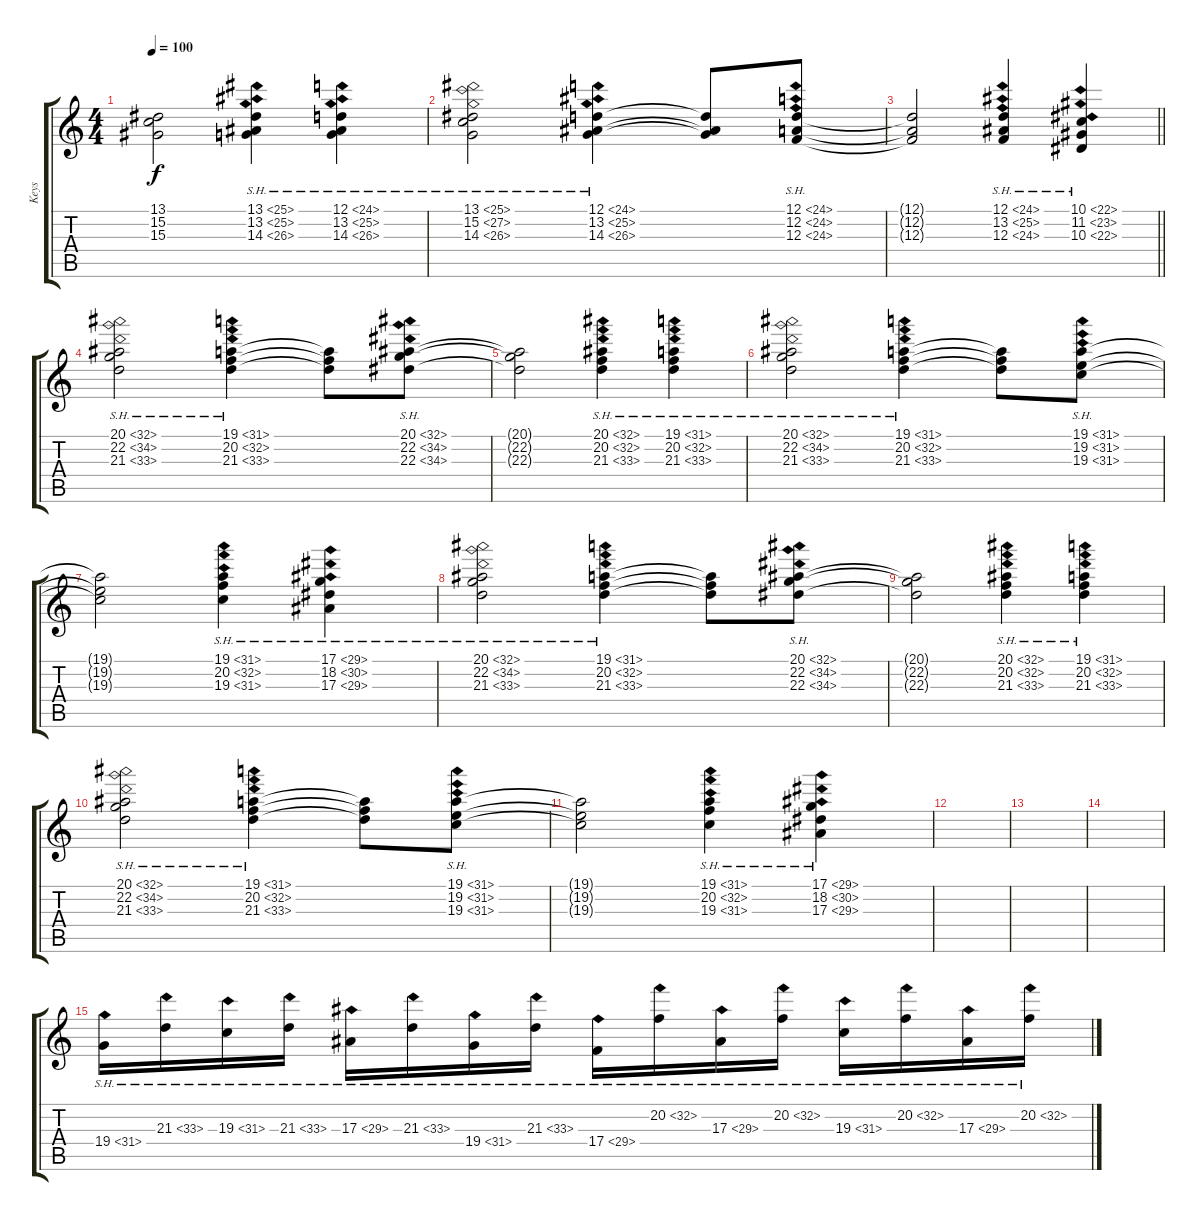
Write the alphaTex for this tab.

\track ("Keys" "Keys") {instrument stringensemble1}
\staff {score tabs}
\tuning (D4 A3 F3 C3 G2 C2) {hide}
\ts (4 4)
\tempo 100
\clef g2
\ks c
(13.1{t} 15.2{t} 15.3{t}).2{dy f} (13.1{sh 12} 13.2{sh 12} 14.3{sh 12}).4 (12.1{sh 12} 13.2{sh 12} 14.3{sh 12}).4 |
(13.1{sh 12} 15.2{sh 12} 14.3{sh 12}).2 (12.1{sh 12} 13.2{sh 12} 14.3{sh 12}).4 (12.1{t} 13.2{t} 14.3{t}).8 (12.1{sh 12} 12.2{sh 12} 12.3{sh 12}).8 |
\barLineRight lightlight
(12.1{t} 12.2{t} 12.3{t}).2 (12.1{sh 12} 13.2{sh 12} 12.3{sh 12}).4 (10.1{sh 12} 11.2{sh 12} 10.3{sh 12}).4 |
(20.1{sh 12} 22.2{sh 12} 21.3{sh 12}).2 (19.1{sh 12} 20.2{sh 12} 21.3{sh 12}).4 (19.1{t} 20.2{t} 21.3{t}).8 (20.1{sh 12} 22.2{sh 12} 22.3{sh 12}).8 |
(20.1{t} 22.2{t} 22.3{t}).2 (20.1{sh 12} 20.2{sh 12} 21.3{sh 12}).4 (19.1{sh 12} 20.2{sh 12} 21.3{sh 12}).4 |
(20.1{sh 12} 22.2{sh 12} 21.3{sh 12}).2 (19.1{sh 12} 20.2{sh 12} 21.3{sh 12}).4 (19.1{t} 20.2{t} 21.3{t}).8 (19.1{sh 12} 19.2{sh 12} 19.3{sh 12}).8 |
(19.1{t} 19.2{t} 19.3{t}).2 (19.1{sh 12} 20.2{sh 12} 19.3{sh 12}).4 (17.1{sh 12} 18.2{sh 12} 17.3{sh 12}).4 |
(20.1{sh 12} 22.2{sh 12} 21.3{sh 12}).2 (19.1{sh 12} 20.2{sh 12} 21.3{sh 12}).4 (19.1{t} 20.2{t} 21.3{t}).8 (20.1{sh 12} 22.2{sh 12} 22.3{sh 12}).8 |
(20.1{t} 22.2{t} 22.3{t}).2 (20.1{sh 12} 20.2{sh 12} 21.3{sh 12}).4 (19.1{sh 12} 20.2{sh 12} 21.3{sh 12}).4 |
(20.1{sh 12} 22.2{sh 12} 21.3{sh 12}).2 (19.1{sh 12} 20.2{sh 12} 21.3{sh 12}).4 (19.1{t} 20.2{t} 21.3{t}).8 (19.1{sh 12} 19.2{sh 12} 19.3{sh 12}).8 |
(19.1{t} 19.2{t} 19.3{t}).2 (19.1{sh 12} 20.2{sh 12} 19.3{sh 12}).4 (17.1{sh 12} 18.2{sh 12} 17.3{sh 12}).4 |
|
|
|
19.4{sh 12}.16 21.3{sh 12}.16 19.3{sh 12}.16 21.3{sh 12}.16 17.3{sh 12}.16 21.3{sh 12}.16 19.4{sh 12}.16 21.3{sh 12}.16 17.4{sh 12}.16 20.2{sh 12}.16 17.3{sh 12}.16 20.2{sh 12}.16 19.3{sh 12}.16 20.2{sh 12}.16 17.3{sh 12}.16 20.2{sh 12}.16
